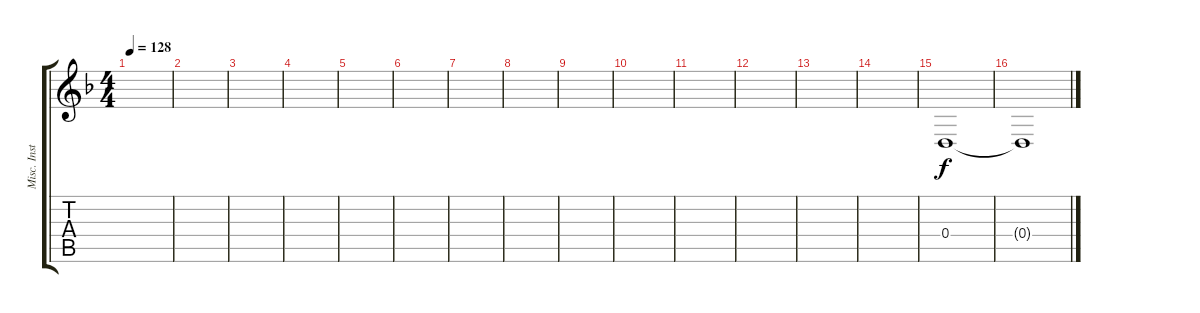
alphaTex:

\track ("Misc. Instrumentation" "Misc. Inst") {instrument vibraphone}
\staff {score tabs}
\tuning (E4 B3 G3 D3 A2 E2) {hide}
\ts (4 4)
\tempo 128
\clef g2
\ks f
|
|
|
|
|
|
|
|
|
|
|
|
|
|
0.4.1{volume 13 instrument stringensemble2} |
0.4{t}.1
